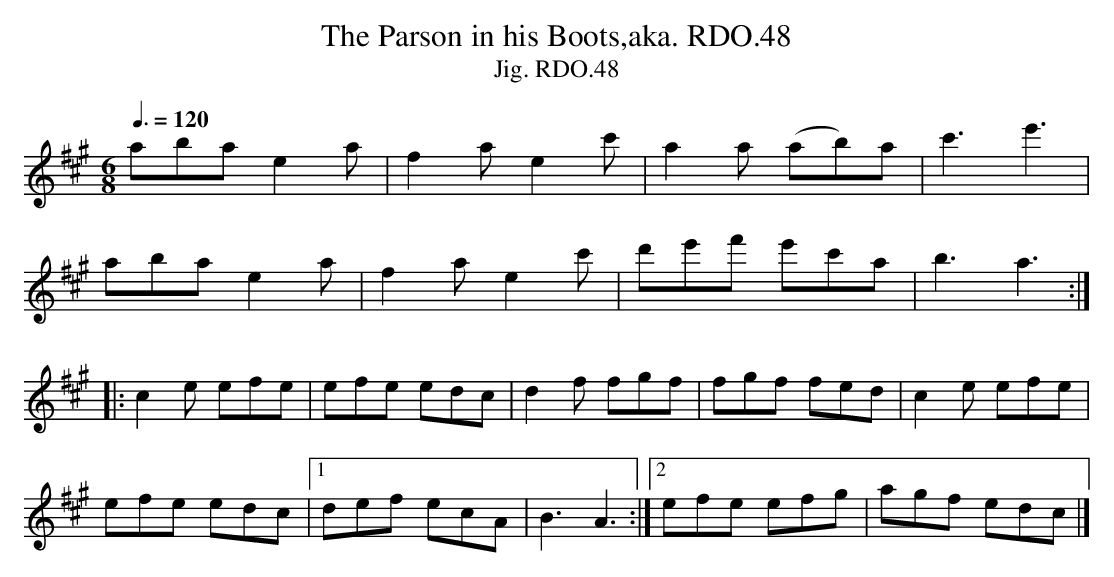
X:1
T:Parson in his Boots,aka. RDO.48, The
T:Jig. RDO.48
M:6/8
L:1/8
Q:3/8=120
K:A
abae2a|f2ae2c'|a2a (ab)a|c'3e'3|
abae2a|f2ae2c'|d'e'f' e'c'a|b3a3:|
|:c2e efe|efe edc|d2f fgf|fgf fed|\
c2e efe|
efe edc|1def ecA|B3A3:|2efe efg|agf edc|]
